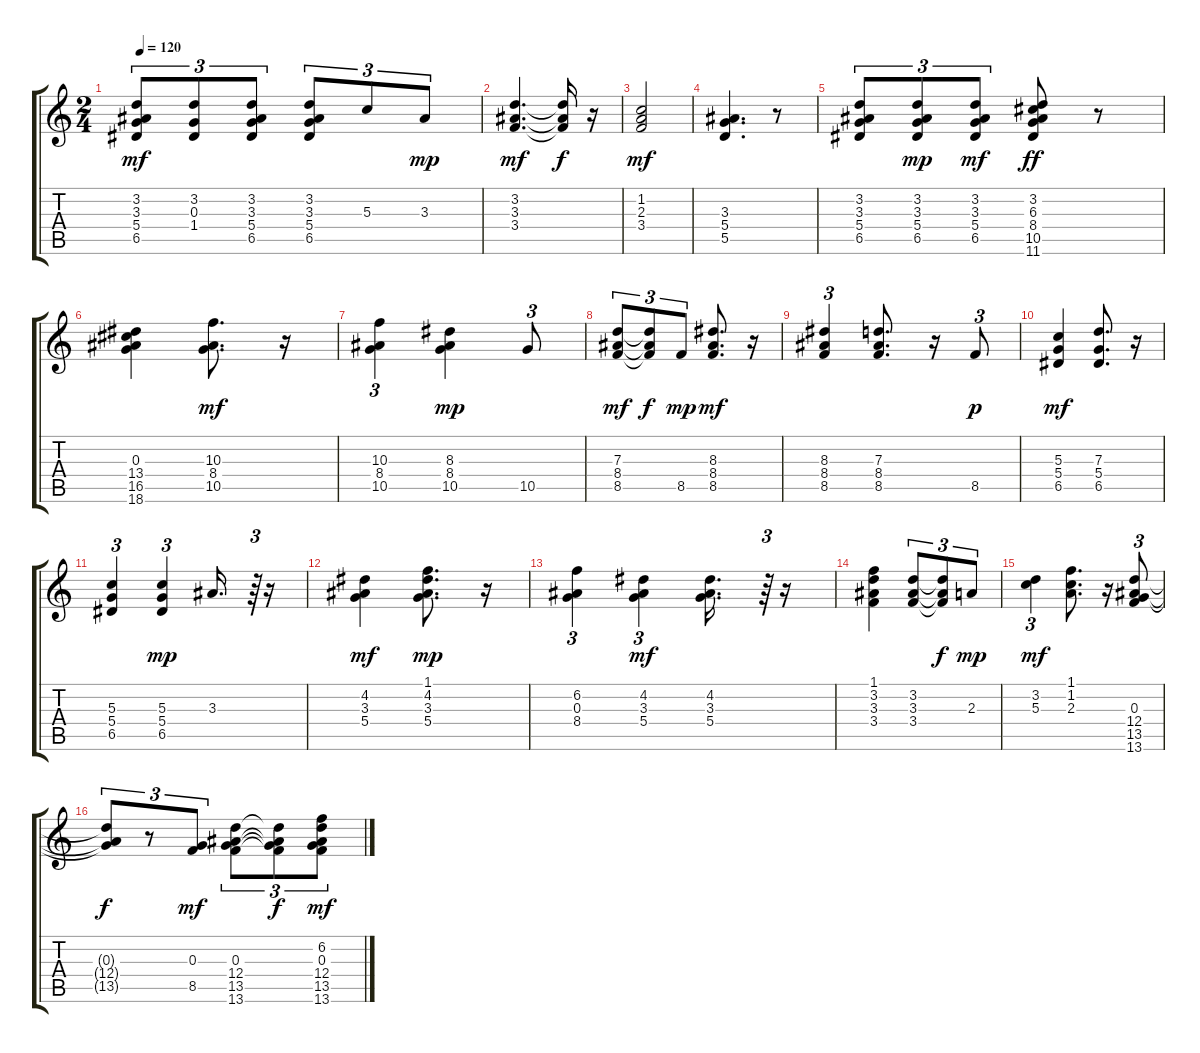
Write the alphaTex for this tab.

\track "" {instrument electricguitarclean}
\staff {score tabs}
\tuning (E4 B3 G3 D3 A2 E2) {hide}
\ts (2 4)
\tempo 120
\clef g2
\ks c
(3.2 3.3 5.4 6.5).8{tu (3 2) dy mf} (3.2 0.3 1.4).8{tu (3 2)} (3.2 3.3 5.4 6.5).8{tu (3 2)} (3.2 3.3 5.4 6.5).8{tu (3 2)} 5.3.8{tu (3 2)} 3.3.8{tu (3 2) dy mp} |
(3.2 3.3 3.4).4{d dy mf} (3.2{t} 3.3{t} 3.4{t}).16{dy f} r.16 |
(1.2 2.3 3.4).2{dy mf} |
(3.3 5.4 5.5).4{d} r.8 |
(3.2 3.3 5.4 6.5).8{tu (3 2)} (3.2 3.3 5.4 6.5).8{tu (3 2) dy mp} (3.2 3.3 5.4 6.5).8{tu (3 2) dy mf} (3.2 6.3 8.4 10.5 11.6).8{dy ff} r.8 |
(0.3 13.4 16.5 18.6).4 (10.3 8.4 10.5).8{d dy mf} r.16 |
(10.3 8.4 10.5).4{tu (3 2)} (8.3 8.4 10.5).4{dy mp} 10.5.8{tu (3 2)} |
(7.3 8.4 8.5).8{tu (3 2) dy mf} (7.3{t} 8.4{t} 8.5{t}).8{tu (3 2) dy f} 8.5.8{tu (3 2) dy mp} (8.3 8.4 8.5).8{d dy mf} r.16 |
(8.3 8.4 8.5).4{tu (3 2)} (7.3 8.4 8.5).8{d} r.16 8.5.8{tu (3 2) dy p} |
(5.3 5.4 6.5).4{dy mf} (7.3 5.4 6.5).8{d} r.16 |
(5.3 5.4 6.5).4{tu (3 2)} (5.3 5.4 6.5).4{tu (3 2) dy mp} 3.3.16{d} r.64{tu (3 2)} r.16 |
(4.2 3.3 5.4).4{dy mf} (1.1 4.2 3.3 5.4).8{d dy mp} r.16 |
(6.2 0.3 8.4).4{tu (3 2)} (4.2 3.3 5.4).4{tu (3 2) dy mf} (4.2 3.3 5.4).16{d} r.64{tu (3 2)} r.16 |
(1.1 3.2 3.3 3.4).4 (3.2 3.3 3.4).8{tu (3 2)} (3.2{t} 3.3{t} 3.4{t}).8{tu (3 2) dy f} 2.3.8{tu (3 2) dy mp} |
(3.2 5.3).4{tu (3 2) dy mf} (1.1 1.2 2.3).8{d} r.16 (0.3 12.4 13.5 13.6).8{tu (3 2)} |
(0.3{t} 12.4{t} 13.5{t}).8{tu (3 2) dy f} r.8{tu (3 2)} (0.3 8.5).8{tu (3 2) dy mf} (0.3 12.4 13.5 13.6).8{tu (3 2)} (0.3{t} 12.4{t} 13.5{t} 13.6{t}).8{tu (3 2) dy f} (6.2 0.3 12.4 13.5 13.6).8{tu (3 2) dy mf}
